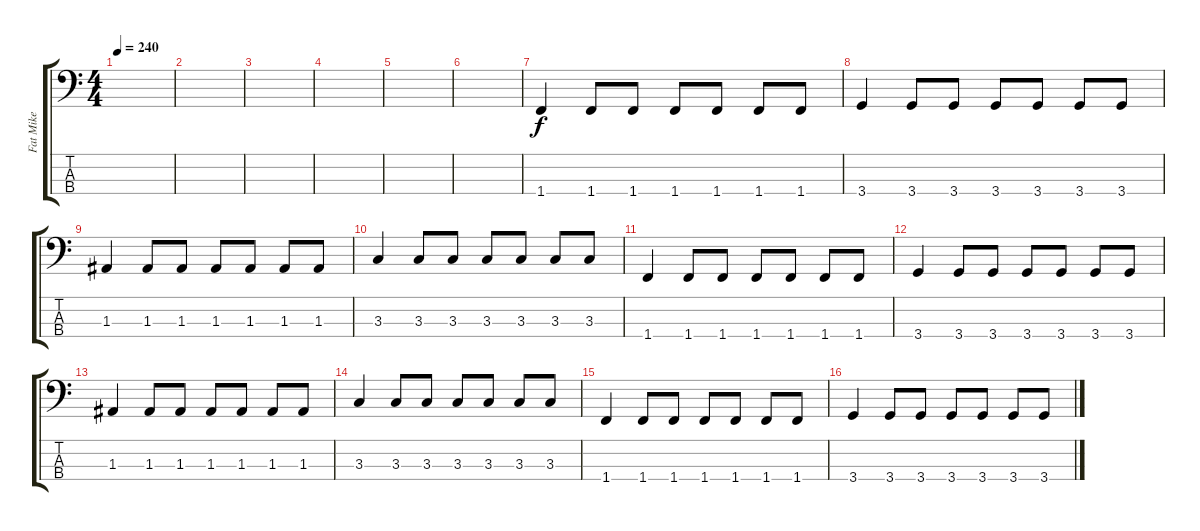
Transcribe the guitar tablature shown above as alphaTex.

\track ("Fat Mike" "Fat Mike") {instrument electricbasspick}
\staff {score tabs}
\tuning (G2 D2 A1 E1) {hide}
\ts (4 4)
\tempo 240
\clef f4
\ks c
|
|
|
|
|
|
1.4.4 1.4.8 1.4.8 1.4.8 1.4.8 1.4.8 1.4.8 |
3.4.4 3.4.8 3.4.8 3.4.8 3.4.8 3.4.8 3.4.8 |
1.3.4 1.3.8 1.3.8 1.3.8 1.3.8 1.3.8 1.3.8 |
3.3.4 3.3.8 3.3.8 3.3.8 3.3.8 3.3.8 3.3.8 |
1.4.4 1.4.8 1.4.8 1.4.8 1.4.8 1.4.8 1.4.8 |
3.4.4 3.4.8 3.4.8 3.4.8 3.4.8 3.4.8 3.4.8 |
1.3.4 1.3.8 1.3.8 1.3.8 1.3.8 1.3.8 1.3.8 |
3.3.4 3.3.8 3.3.8 3.3.8 3.3.8 3.3.8 3.3.8 |
1.4.4 1.4.8 1.4.8 1.4.8 1.4.8 1.4.8 1.4.8 |
3.4.4 3.4.8 3.4.8 3.4.8 3.4.8 3.4.8 3.4.8
